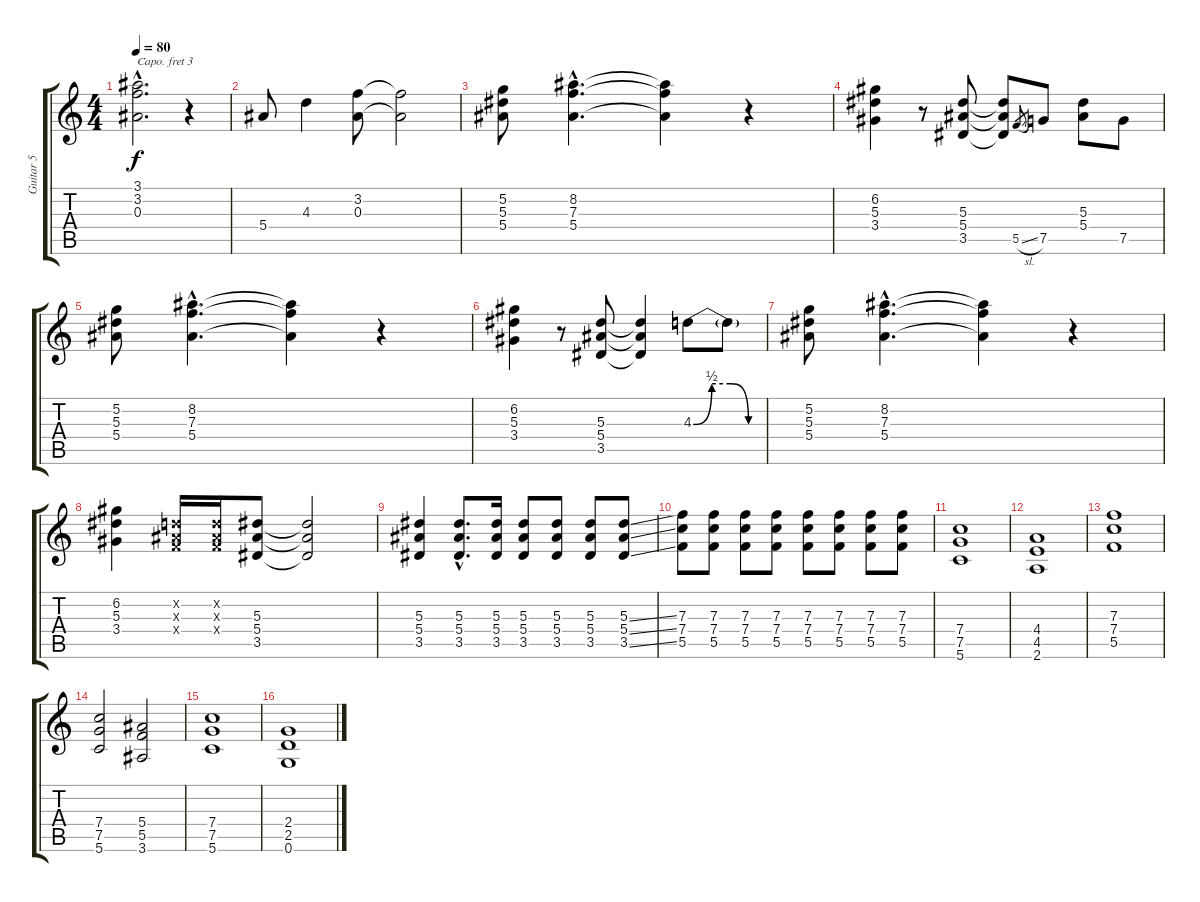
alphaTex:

\track ("Guitar 5" "Guitar 5") {instrument distortionguitar}
\staff {score tabs}
\capo 3
\tuning (E4 B3 G3 D3 A2 E2) {hide}
\ts (4 4)
\tempo 80
\clef g2
\ks c
(3.1{hac t} 3.2{hac t} 0.3{hac t}).2{d dy f} r.4 |
5.4.8 4.3.4 (3.2 0.3).8 (3.2{t} 0.3{t}).2 |
(5.2 5.3 5.4).8 (8.2{hac} 7.3{hac} 5.4{hac}).4{d} (8.2{t} 7.3{t} 5.4{t}).4 r.4 |
(6.2 5.3 3.4).4 r.8 (5.3 5.4 3.5).8 (5.3{t} 5.4{t} 3.5{t}).8 5.5{sl}.8{gr} 7.5.8 (5.3 5.4).8 7.5.8 |
(5.2 5.3 5.4).8 (8.2{hac} 7.3{hac} 5.4{hac}).4{d} (8.2{t} 7.3{t} 5.4{t}).4 r.4 |
(6.2 5.3 3.4).4 r.8 (5.3 5.4 3.5).8 (5.3{t} 5.4{t} 3.5{t}).4 4.3{be (custom 0 0 15 2 30 2 45 0 60 0)}.8 4.3{t}.8 |
(5.2 5.3 5.4).8 (8.2{hac} 7.3{hac} 5.4{hac}).4{d} (8.2{t} 7.3{t} 5.4{t}).4 r.4 |
(6.2 5.3 3.4).4 (0.2{x} 0.3{x} 0.4{x}).16 (0.2{x} 0.3{x} 0.4{x}).16 (5.3 5.4 3.5).8 (5.3{t} 5.4{t} 3.5{t}).2 |
(5.3 5.4 3.5).4 (5.3{hac} 5.4{hac} 3.5{hac}).8{d} (5.3 5.4 3.5).16 (5.3 5.4 3.5).8 (5.3 5.4 3.5).8 (5.3 5.4 3.5).8 (5.3{ss} 5.4{ss} 3.5{ss}).8 |
(7.3 7.4 5.5).8 (7.3 7.4 5.5).8 (7.3 7.4 5.5).8 (7.3 7.4 5.5).8 (7.3 7.4 5.5).8 (7.3 7.4 5.5).8 (7.3 7.4 5.5).8 (7.3 7.4 5.5).8 |
(7.4 7.5 5.6).1 |
(4.4 4.5 2.6).1 |
(7.3 7.4 5.5).1 |
(7.4 7.5 5.6).2 (5.4 5.5 3.6).2 |
(7.4 7.5 5.6).1 |
(2.4 2.5 0.6).1
